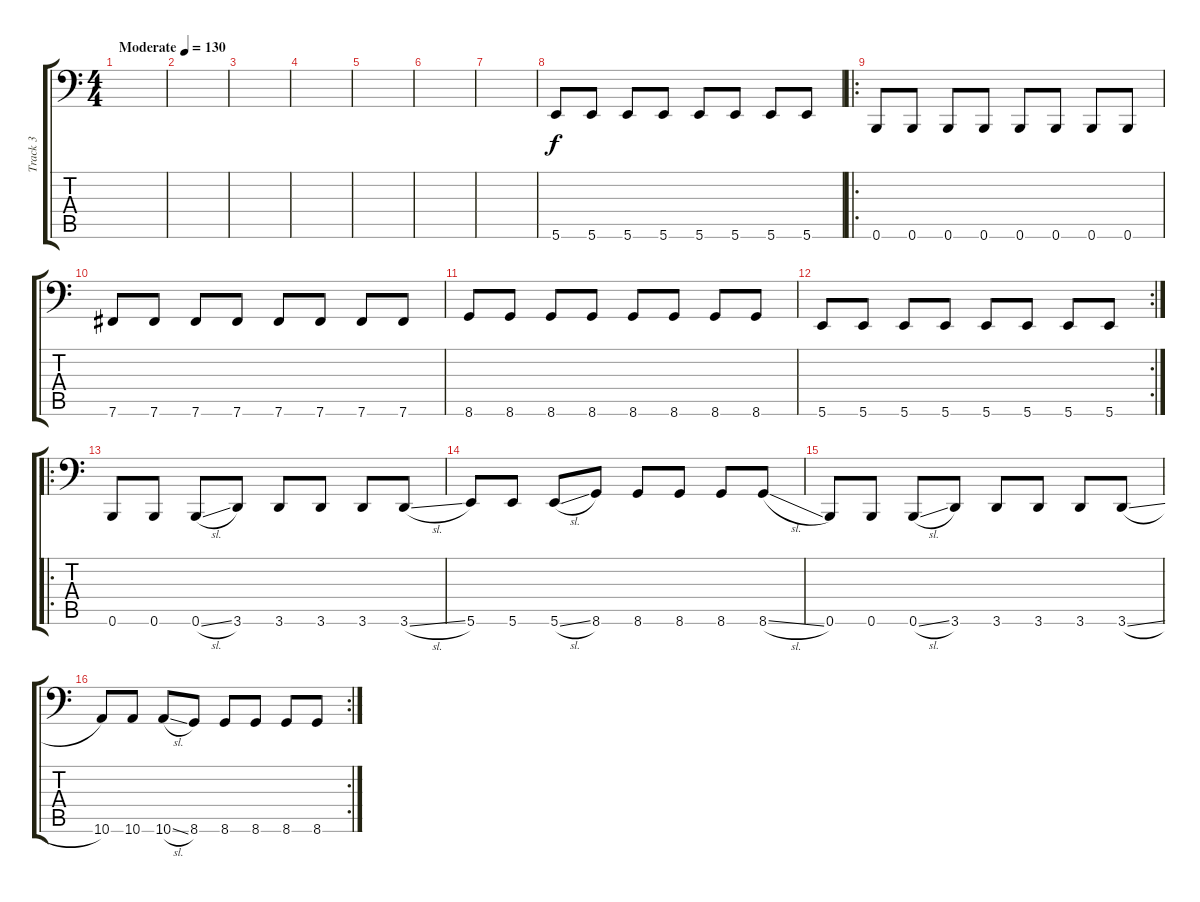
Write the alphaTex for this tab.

\track ("Track 3" "Track 3") {instrument electricbasspick}
\staff {score tabs}
\tuning (Eb3 B2 Gb2 B1 Gb1 B0) {hide}
\ts (4 4)
\tempo (130 "Moderate")
\clef f4
\ks c
|
|
|
|
|
|
|
5.6.8 5.6.8 5.6.8 5.6.8 5.6.8 5.6.8 5.6.8 5.6.8 |
\ro
0.6.8 0.6.8 0.6.8 0.6.8 0.6.8 0.6.8 0.6.8 0.6.8 |
7.6.8 7.6.8 7.6.8 7.6.8 7.6.8 7.6.8 7.6.8 7.6.8 |
8.6.8 8.6.8 8.6.8 8.6.8 8.6.8 8.6.8 8.6.8 8.6.8 |
\rc 2
5.6.8 5.6.8 5.6.8 5.6.8 5.6.8 5.6.8 5.6.8 5.6.8 |
\ro
0.6.8 0.6.8 0.6{sl}.8 3.6.8 3.6.8 3.6.8 3.6.8 3.6{sl}.8 |
5.6.8 5.6.8 5.6{sl}.8 8.6.8 8.6.8 8.6.8 8.6.8 8.6{sl}.8 |
0.6.8 0.6.8 0.6{sl}.8 3.6.8 3.6.8 3.6.8 3.6.8 3.6{sl}.8 |
\rc 2
10.6.8 10.6.8 10.6{sl}.8 8.6.8 8.6.8 8.6.8 8.6.8 8.6.8
